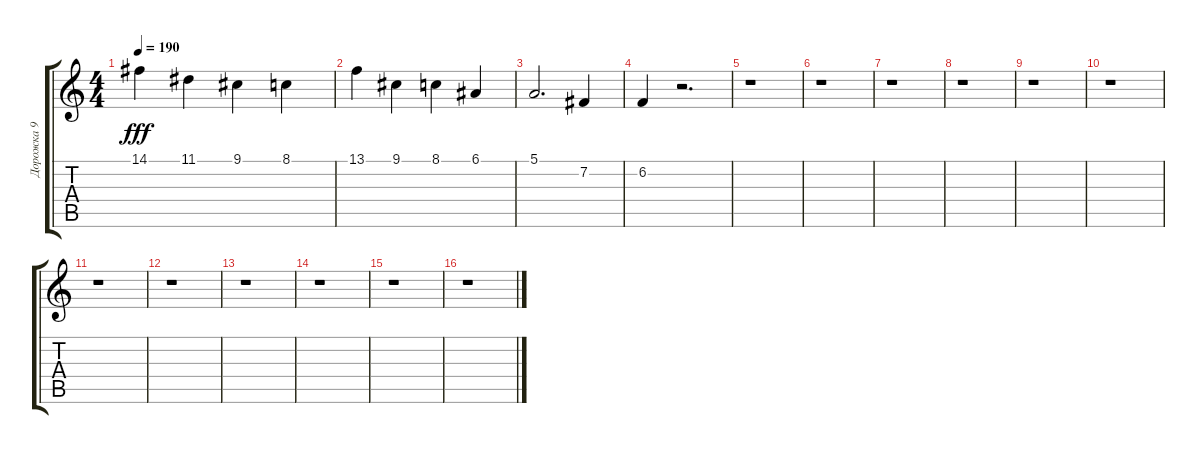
\track ("Дорожка 9" "Дорожка 9") {instrument piccolo}
\staff {score tabs}
\tuning (E4 B3 G3 D3 A2 E2) {hide}
\ts (4 4)
\tempo 190
\clef g2
\ks c
14.1.4{dy fff} 11.1.4 9.1.4 8.1.4 |
13.1.4 9.1.4 8.1.4 6.1.4 |
5.1.2{d} 7.2.4 |
6.2.4 r.2{d} |
r.1 |
r.1 |
r.1 |
r.1 |
r.1 |
r.1 |
r.1 |
r.1 |
r.1 |
r.1 |
r.1 |
r.1
